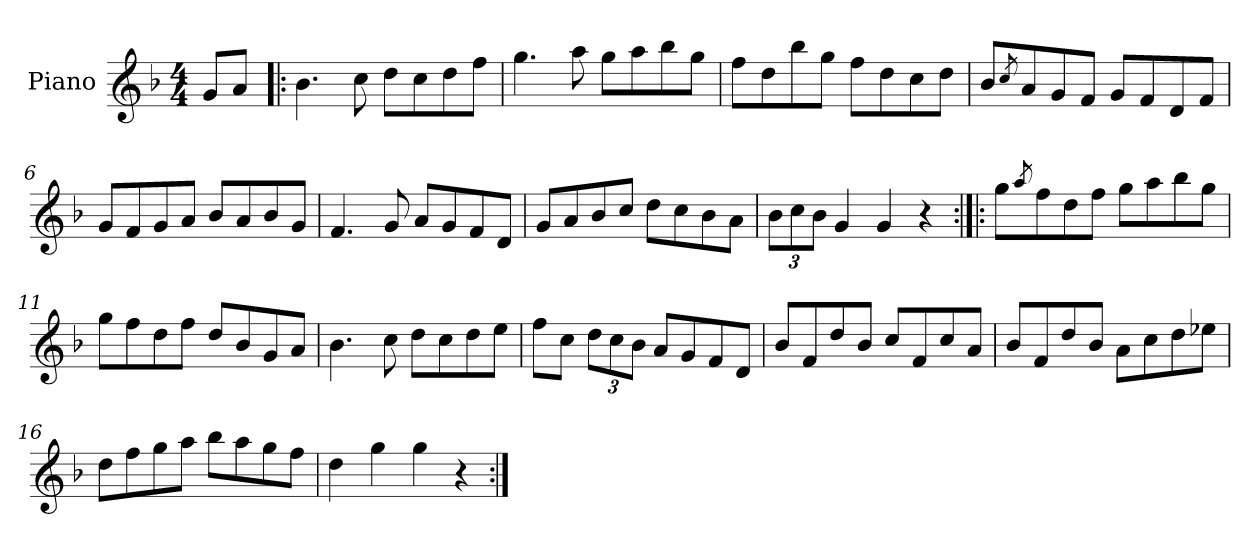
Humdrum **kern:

**kern
*part1
*staff1
*I"Piano
*I'Pno
*clefG2
*k[b-]
*G:dor
*M4/4
=1
8g/L
8a/J
=2!|:
4.b-\
8cc\
8dd\L
8cc\
8dd\
8ff\J
=3
4.gg\
8aa\
8gg\L
8aa\
8bb-\
8gg\J
=4
8ff\L
8dd\
8bb-\
8gg\J
8ff\L
8dd\
8cc\
8dd\J
=5
8b-/L
8qcc/
8a/
8g/
8f/J
8g/L
8f/
8d/
8f/J
!!LO:LB:g=z
=6
8g/L
8f/
8g/
8a/J
8b-/L
8a/
8b-/
8g/J
=7
4.f/
8g/
8a/L
8g/
8f/
8d/J
=8
8g/L
8a/
8b-/
8cc/J
8dd\L
8cc\
8b-\
8a\J
=9
12b-\L
12cc\
12b-\J
4g/
4g/
4r
!!LO:LB:g=z
=10:|!|:
8gg\L
8qaa/
8ff\
8dd\
8ff\J
8gg\L
8aa\
8bb-\
8gg\J
=11
8gg\L
8ff\
8dd\
8ff\J
8dd/L
8b-/
8g/
8a/J
=12
4.b-\
8cc\
8dd\L
8cc\
8dd\
8ee\J
=13
8ff\L
8cc\J
12dd\L
12cc\
12b-\J
8a/L
8g/
8f/
8d/J
!!LO:LB:g=z
=14
8b-/L
8f/
8dd/
8b-/J
8cc/L
8f/
8cc/
8a/J
=15
8b-/L
8f/
8dd/
8b-/J
8a\L
8cc\
8dd\
8ee-X\J
=16
8dd\L
8ff\
8gg\
8aa\J
8bb-\L
8aa\
8gg\
8ff\J
=17
4dd\
4gg\
4gg\
4r
=:|!
*-
